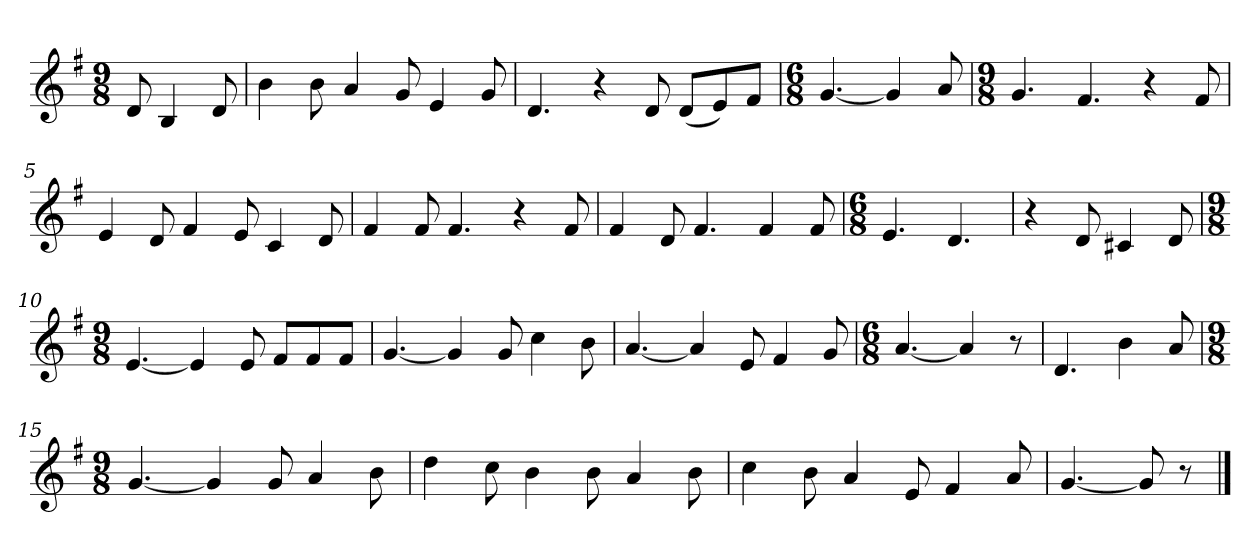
**kern
*part1
*staff1
*k[f#]
*M9/8
*MM120
=
8d
4B
8d
=1
4b
8b
4a
8g
4e
8g
=2
4.d
4r
8d
(8dL
8e)
8f#J
=3
*M6/8
[4.g
4g]
8a
=4
*M9/8
4.g
4.f#
4r
8f#
=5
4e
8d
4f#
8e
4c
8d
=6
4f#
8f#
4.f#
4r
8f#
=7
4f#
8d
4.f#
4f#
8f#
=8
*M6/8
4.e
4.d
=9
4r
8d
4c#X
8d
=10
*M9/8
[4.e
4e]
8e
8f#L
8f#
8f#J
=11
[4.g
4g]
8g
4cc
8b
=12
[4.a
4a]
8e
4f#
8g
=13
*M6/8
[4.a
4a]
8r
=14
4.d
4b
8a
=15
*M9/8
[4.g
4g]
8g
4a
8b
=16
4dd
8cc
4b
8b
4a
8b
=17
4cc
8b
4a
8e
4f#
8a
=18
[4.g
8g]
8r
==
*-
